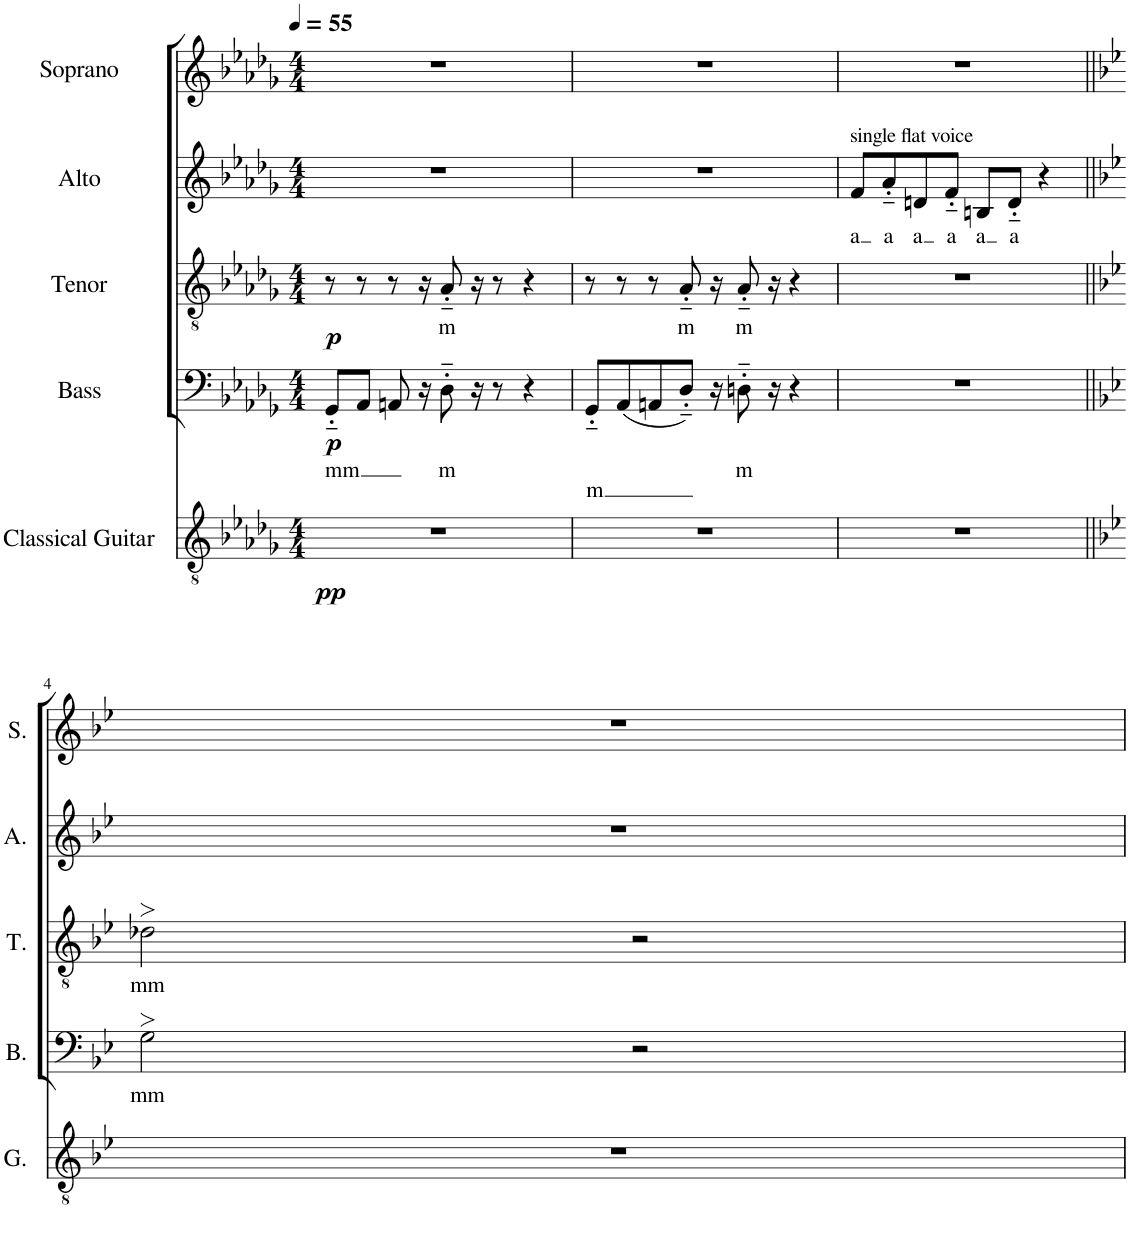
**kern	**dynam	**kern	**text	**dynam	**kern	**text	**dynam	**kern	**text	**kern
*part5	*part5	*part4	*part4	*part4	*part3	*part3	*part3	*part2	*part2	*part1
*staff5	*staff5	*staff4	*staff4	*staff4	*staff3	*staff3	*staff3	*staff2	*staff2	*staff1
*I"Classical Guitar	*	*I"Bass	*	*	*I"Tenor	*	*	*I"Alto	*	*I"Soprano
*I'G.	*	*I'B.	*	*	*I'T.	*	*	*I'A.	*	*I'S.
*clefGv2	*	*clefF4	*	*	*clefGv2	*	*	*clefG2	*	*clefG2
*k[b-e-a-d-g-]	*	*k[b-e-a-d-g-]	*	*	*k[b-e-a-d-g-]	*	*	*k[b-e-a-d-g-]	*	*k[b-e-a-d-g-]
*M4/4	*	*M4/4	*	*	*M4/4	*	*	*M4/4	*	*M4/4
*MM55	*	*MM55	*	*	*MM55	*	*	*MM55	*	*MM55
=1	=1	=1	=1	=1	=1	=1	=1	=1	=1	=1
!	!LO:DY:b	!	!LO:LY:b	!LO:DY:b	!	!	!LO:DY:b	!	!	!
1r	pp	8GG-'~/L	mm	p	8r	.	p	1r	.	1r
.	.	8AA-/J	.	.	8r	.	.	.	.	.
.	.	8AAn/	.	.	8r	.	.	.	.	.
.	.	16r	.	.	16r	.	.	.	.	.
!	!	!	!LO:LY:b	!	!	!LO:LY:b	!	!	!	!
.	.	8D-'~\	m	.	8A-'~/	m	.	.	.	.
.	.	16r	.	.	16r	.	.	.	.	.
.	.	8r	.	.	8r	.	.	.	.	.
.	.	4r	.	.	4r	.	.	.	.	.
=2	=2	=2	=2	=2	=2	=2	=2	=2	=2	=2
!	!	!	!LO:LY:b	!	!	!	!	!	!	!
1r	.	8GG-'~/L	m	.	8r	.	.	1r	.	1r
.	.	(8AA-/	.	.	8r	.	.	.	.	.
.	.	8AAn/	.	.	8r	.	.	.	.	.
!	!	!	!	!	!	!LO:LY:b	!	!	!	!
.	.	8D-'~/J)	.	.	8A-'~/	m	.	.	.	.
.	.	16r	.	.	16r	.	.	.	.	.
!	!	!	!LO:LY:b	!	!	!LO:LY:b	!	!	!	!
.	.	8Dn'~\	m	.	8A-'~/	m	.	.	.	.
.	.	16r	.	.	16r	.	.	.	.	.
.	.	4r	.	.	4r	.	.	.	.	.
=3	=3	=3	=3	=3	=3	=3	=3	=3	=3	=3
!	!	!	!	!	!	!	!	!LO:TX:a:t=single flat voice	!	!
!	!	!	!	!	!	!	!	!	!LO:LY:b	!
1r	.	1r	.	.	1r	.	.	8f/L	a	1r
!	!	!	!	!	!	!	!	!	!LO:LY:b	!
.	.	.	.	.	.	.	.	8a-'~/	a	.
!	!	!	!	!	!	!	!	!	!LO:LY:b	!
.	.	.	.	.	.	.	.	8dn/	a	.
!	!	!	!	!	!	!	!	!	!LO:LY:b	!
.	.	.	.	.	.	.	.	8f'~/J	a	.
!	!	!	!	!	!	!	!	!	!LO:LY:b	!
.	.	.	.	.	.	.	.	8Bn/L	a	.
!	!	!	!	!	!	!	!	!	!LO:LY:b	!
.	.	.	.	.	.	.	.	8d'~/J	a	.
.	.	.	.	.	.	.	.	4r	.	.
!!LO:LB:g=z
=4||	=4||	=4||	=4||	=4||	=4||	=4||	=4||	=4||	=4||	=4||
*k[b-e-]	*	*k[b-e-]	*	*	*k[b-e-]	*	*	*k[b-e-]	*	*k[b-e-]
!	!	!	!LO:LY:b	!	!	!LO:LY:b	!	!	!	!
1r	.	2G>\	mm	.	2d-X>\	mm	.	1r	.	1r
.	.	2r	.	.	2r	.	.	.	.	.
=	=	=	=	=	=	=	=	=	=	=
*-	*-	*-	*-	*-	*-	*-	*-	*-	*-	*-
